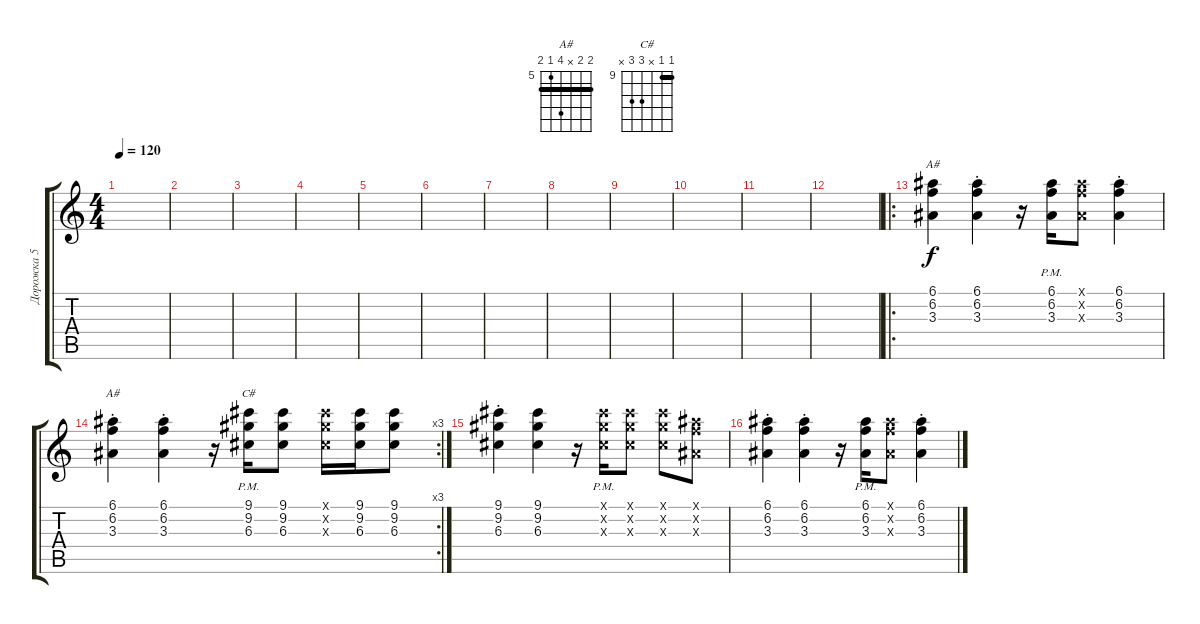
\track ("Дорожка 5" "Дорожка 5") {instrument electricguitarclean}
\staff {score tabs}
\tuning (E4 B3 G3 D3 A2 E2) {hide}
\chord ("A#" 10 11 10 8 x x) {firstfret 8 barre 10}
\chord ("A#" 6 6 x 8 5 6) {firstfret 5 barre 6}
\chord ("C#" 9 9 x 11 11 x) {firstfret 9 barre 9}
\ts (4 4)
\tempo 120
\clef g2
\ks c
|
|
|
|
|
|
|
|
|
|
|
|
\ro
(6.1 6.2 3.3).4{ch "A#"} (6.1{st} 6.2{st} 3.3{st}).4 r.16 (6.1{pm} 6.2{pm} 3.3).16 (6.1{x} 6.2{x} 3.3{x}).8 (6.1{st} 6.2{st} 3.3{st}).4 |
\rc 3
(6.1{st} 6.2{st} 3.3{st}).4{ch "A#"} (6.1{st} 6.2{st} 3.3{st}).4 r.16 (9.1{pm} 9.2{pm} 6.3).16{ch "C#"} (9.1 9.2 6.3).8 (9.1{x} 9.2{x} 6.3{x}).16 (9.1 9.2 6.3).16 (9.1 9.2 6.3).8 |
(9.1{st} 9.2{st} 6.3{st}).4 (9.1 9.2 6.3).4 r.16 (9.1{pm x} 9.2{pm x} 6.3{x}).16 (9.1{x} 9.2{x} 6.3{x}).8 (9.1{x} 9.2{x} 6.3{x}).8 (6.1{x} 6.2{x} 3.3{x}).8 |
(6.1{st} 6.2{st} 3.3{st}).4 (6.1{st} 6.2{st} 3.3{st}).4 r.16 (6.1{pm} 6.2{pm} 3.3).16 (6.1{x} 6.2{x} 3.3{x}).8 (6.1{st} 6.2{st} 3.3{st}).4
